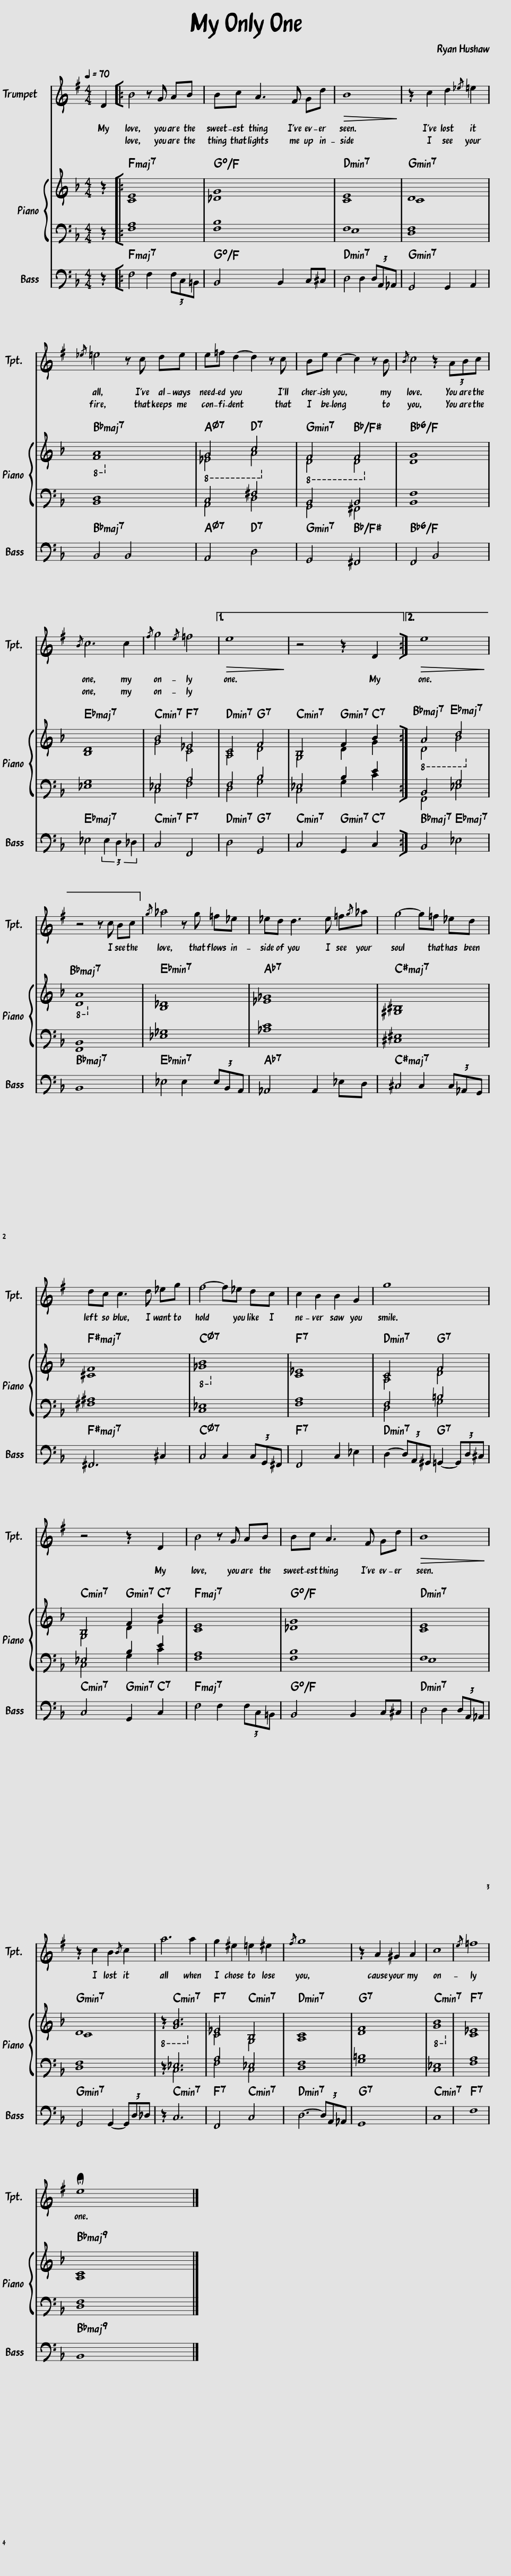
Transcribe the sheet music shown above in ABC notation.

X:1
%%score 1 { ( 2 4 ) | ( 3 5 ) } 6
L:1/8
Q:1/4=70
M:4/4
I:linebreak $
K:F
V:1 treble transpose=-2
V:2 treble
V:4 treble
V:3 bass
V:5 bass
V:6 bass transpose=-12
V:1
[K:G] D2 |: B4 z G AB | Bc A3 F Gd |!>(! B8!>)! | z2 c2 d2{/_e} =e2 |$ %5
{/_e} =e4 z c de | e=f d2- d2 z c | Be c2- c2 z B |{/B} c4 z2 (3ABc |${/B} c6 c2 | %10
{/f} g4{/e} =f4 |1!>(! e8!>)! | z4 z2 D2 :|2!>(! e8!>)! |$ z4 z c Bc || %15
{/g} _a4 z g =f_e | _ed d3 e =f{/g}_a | g4- g=f _ed |$ dc c3 d _eg | f4- f_e dc | %20
 c2 B2 B2 G2 | g8 |$ z4 z2 D2 | B4 z G AB | Bc A3 F Gd | %25
!>(! B8!>)! |$ z2 c2 B2{/B} c2 | a6 a2 | g2 ^e2 =e2 ^e2 |{/f} g8 | %30
 z2 A2 ^G2 A2 | c8 |{/e} =f8 |$ !fermata!e8 |] %34
V:2
 z2 |: E8 | G8 | E8 | D8 |$ %5
!8vb(! A,8!8vb)! |!8vb(! G,4 C4!8vb)! |!8vb(! F,4 F,4!8vb)! | G8 |$ D8 | %10
 B4 _E4 |1 C4 F4 | B,4 F2 B2 :|2!8vb(! A,4 D4!8vb)! |$!8vb(! A,8!8vb)! || %15
 _D8 | _G8 | ^B,8 |$ F8 |!8vb(! B,8!8vb)! | %20
 _E8 | C4 F4 |$ B,4 F2 B2 | E8 | G8 | %25
 E8 |$ D8 |!8vb(! z2 [G,B,]6!8vb)! | _E4 B,4 | C8 | %30
 F8 |!8vb(! B,8!8vb)! | _E8 |$ C8 |] %34
V:3
 z2 |: A,8 | B,8 | F,8 | F,8 |$ %5
 D,8 | C,4 ^F,4 | B,,4 B,,4 | F,8 |$ G,8 | %10
 _E,4 A,4 |1 F,4 B,4 | _E,4 B,2 E2 :|2 B,,4 G,4 |$ B,,8 || %15
 _G,8 | C8 | ^E,8 |$ ^A,8 | _E,8 | %20
 A,8 | F,4 =B,4 |$ _E,4 B,2 E2 | A,8 | B,8 | %25
 F,8 |$ F,8 | z2 _E,6 | A,4 _E,4 | F,8 | %30
 =B,8 | _E,8 | A,8 |$ F,8 |] %34
V:4
 x2 |: C8 | _D8 | C8 | C8 |$ %5
!8vb(! F,8!8vb)! |!8vb(! _E,4 A,4!8vb)! |!8vb(! D,4 D,4!8vb)! | D8 |$ B,8 | %10
 G4 C4 |1 A,4 D4 | G,4 D2 G2 :|2!8vb(! D,4 B,4!8vb)! |$!8vb(! D,8!8vb)! || %15
 B,8 | _E8 | ^G,8 |$ ^C8 |!8vb(! _G,8!8vb)! | %20
 C8 | A,4 D4 |$ G,4 D2 G2 | C8 | _D8 | %25
 C8 |$ C8 |!8vb(! x8!8vb)! | C4 G,4 | A,8 | %30
 D8 |!8vb(! G,8!8vb)! | C8 |$ A,8 |] %34
V:5
 x2 |: F,8 | F,8 | E,8 | D,8 |$ %5
 B,,8 | A,,4 D,4 | G,,4 ^F,,4 | B,,8 |$ _E,8 | %10
 C,4 F,4 |1 D,4 G,4 | C,4 G,2 C2 :|2 F,,4 _E,4 |$ F,,8 || %15
 _E,8 | _A,8 | ^C,8 |$ ^F,8 | C,8 | %20
 F,8 | D,4 G,4 |$ C,4 G,2 C2 | F,8 | F,8 | %25
 E,8 |$ D,8 | x2 C,6 | F,4 C,4 | D,8 | %30
 G,8 | C,8 | F,8 |$ D,8 |] %34
V:6
 z2 |: F,4 F,2 (3F,C,=B,, | B,,4 B,,2 C,^C, | D,4 D,2 (3D,A,,_A,, | G,,4 G,,2 A,,2 |$ %5
 B,,4 B,,4 | A,,4 D,4 | G,,4 ^F,,4 | F,,4 B,,4 |$ _E,4 (3E,2 D,2 _D,2 | %10
 C,4 F,,4 |1 D,4 G,,4 | C,4 G,,2 C,2 :|2 B,,4 _E,4 |$ B,,8 || %15
 _E,4 E,2 (3E,B,,A,, | _A,,4 A,,2 _E,D, | ^C,4 C,2 (3C,_A,,G,, |$ ^F,,6 ^C,2 | C,4 C,2 (3C,G,,^F,, | %20
 F,,4 C,2 _E,2 | D,2- (3D,A,,^G,, =G,,2- (3G,,D,^C, |$ C,4 G,,2 C,2 | F,4 F,2 (3F,C,=B,, | B,,4 B,,2 C,^C, | %25
 D,4 D,2 (3D,A,,_A,, |$ G,,4 G,,2- (3G,,D,_D, | z2 C,6 | F,,4 C,4 | D,6- (3D,A,,_A,, | %30
 G,,8 | C,8 | F,8 |$ B,,8 |] %34
